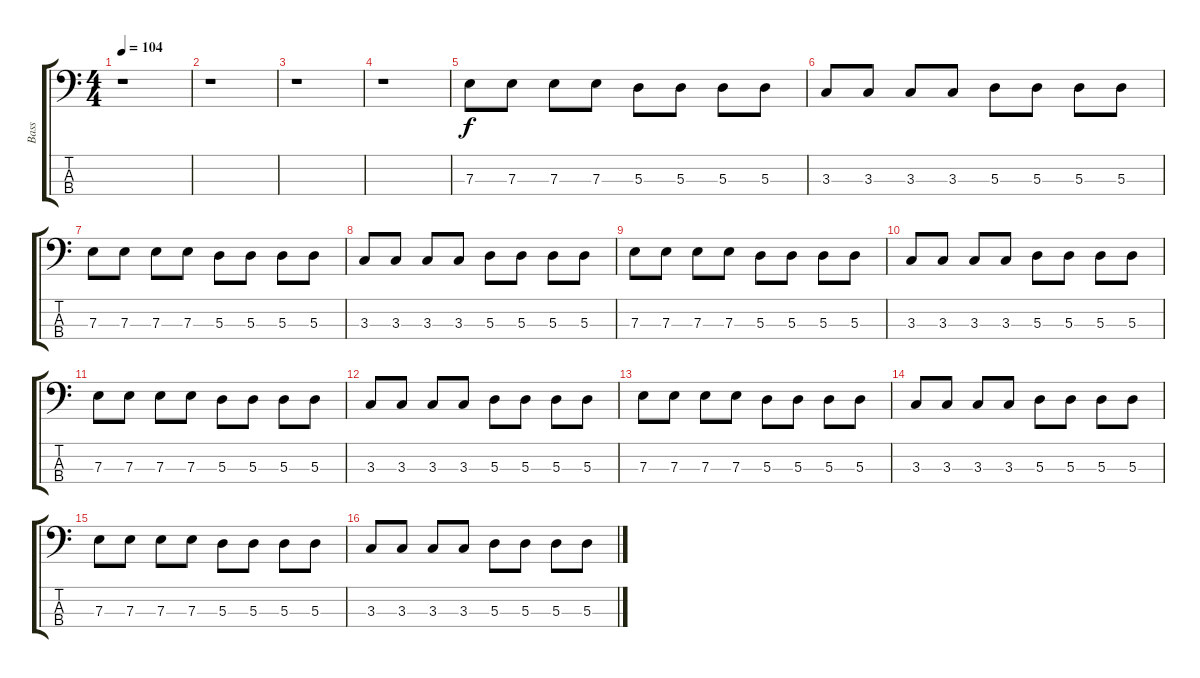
\track ("Bass" "Bass") {instrument electricbassfinger}
\staff {score tabs}
\tuning (G2 D2 A1 E1) {hide}
\ts (4 4)
\tempo 104
\clef f4
\ks c
r.1{dy f instrument electricbassfinger} |
r.1 |
r.1 |
r.1 |
7.3.8 7.3.8 7.3.8 7.3.8 5.3.8 5.3.8 5.3.8 5.3.8 |
3.3.8 3.3.8 3.3.8 3.3.8 5.3.8 5.3.8 5.3.8 5.3.8 |
7.3.8 7.3.8 7.3.8 7.3.8 5.3.8 5.3.8 5.3.8 5.3.8 |
3.3.8 3.3.8 3.3.8 3.3.8 5.3.8 5.3.8 5.3.8 5.3.8 |
7.3.8 7.3.8 7.3.8 7.3.8 5.3.8 5.3.8 5.3.8 5.3.8 |
3.3.8 3.3.8 3.3.8 3.3.8 5.3.8 5.3.8 5.3.8 5.3.8 |
7.3.8 7.3.8 7.3.8 7.3.8 5.3.8 5.3.8 5.3.8 5.3.8 |
3.3.8 3.3.8 3.3.8 3.3.8 5.3.8 5.3.8 5.3.8 5.3.8 |
7.3.8 7.3.8 7.3.8 7.3.8 5.3.8 5.3.8 5.3.8 5.3.8 |
3.3.8 3.3.8 3.3.8 3.3.8 5.3.8 5.3.8 5.3.8 5.3.8 |
7.3.8 7.3.8 7.3.8 7.3.8 5.3.8 5.3.8 5.3.8 5.3.8 |
3.3.8 3.3.8 3.3.8 3.3.8 5.3.8 5.3.8 5.3.8 5.3.8
